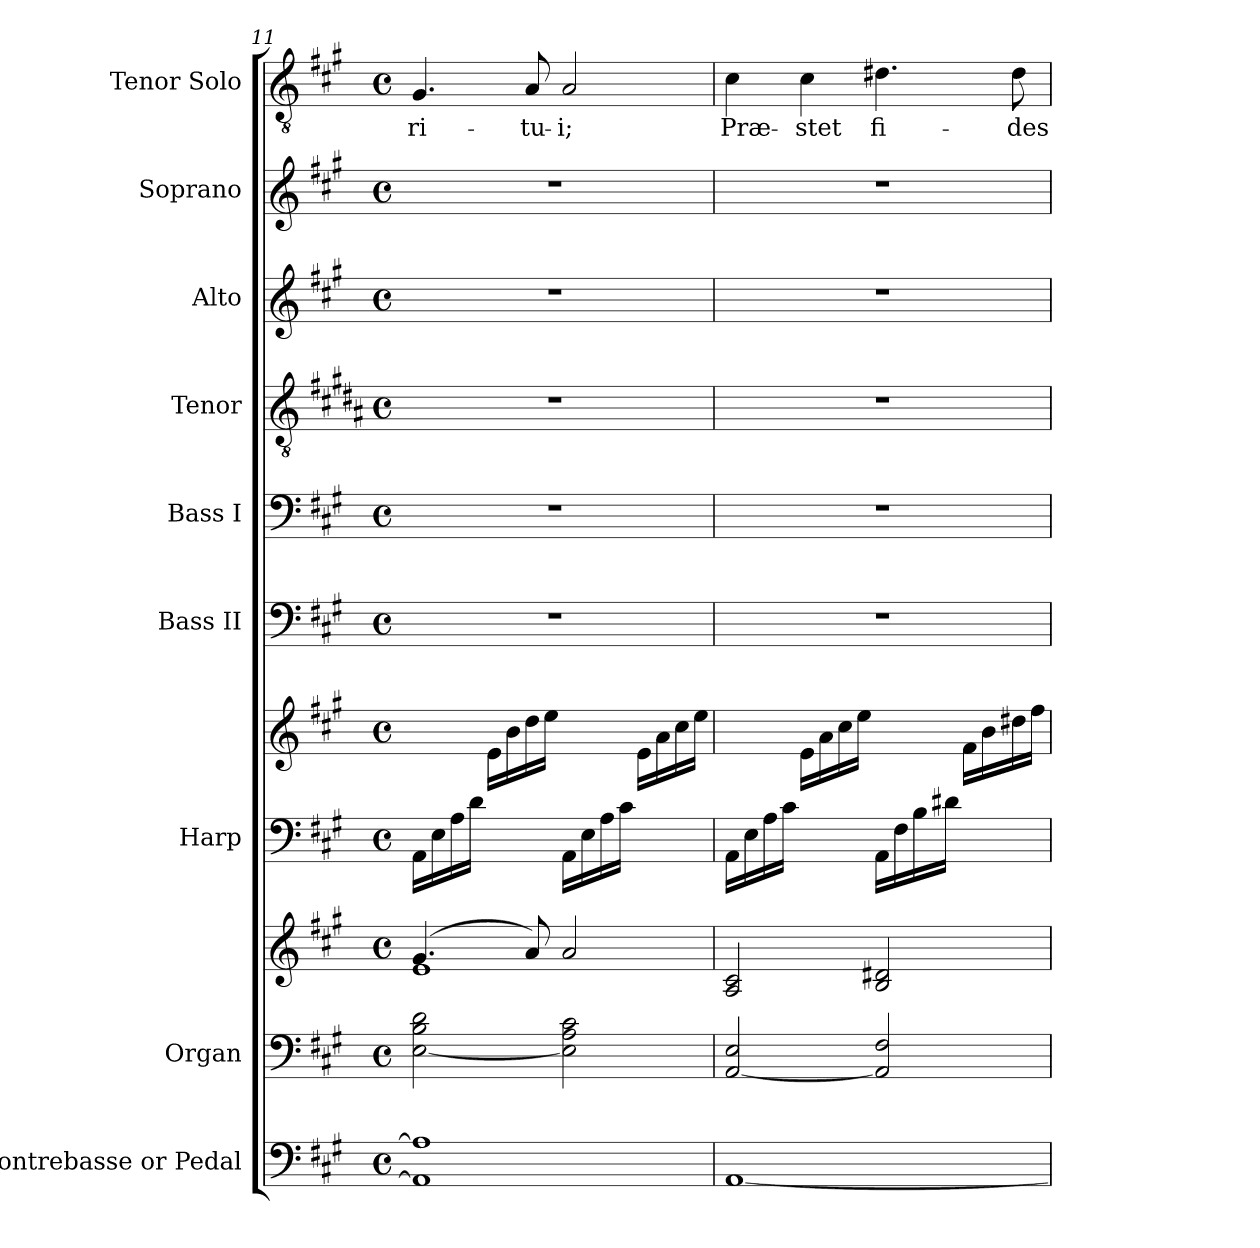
**kern	**kern	**kern	**kern	**kern	**kern	**kern	**kern	**kern	**kern	**kern	**text
*part9	*part8	*part8	*part7	*part7	*part6	*part5	*part4	*part3	*part2	*part1	*part1
*staff11	*staff10	*staff9	*staff8	*staff7	*staff6	*staff5	*staff4	*staff3	*staff2	*staff1	*staff1
*I"Contrebasse  or Pedal	*I"Organ	*	*I"Harp	*	*I"Bass II	*I"Bass I	*I"Tenor	*I"Alto	*I"Soprano	*I"Tenor Solo	*
*	*	*	*I'Hp	*	*I'B-II	*I'B-I	*I'T.	*I'A.	*I'S.	*I'Ts	*
*clefF4	*clefF4	*clefG2	*clefF4	*clefG2	*clefF4	*clefF4	*clefGv2	*clefG2	*clefG2	*clefGv2	*
*	*	*	*	*	*	*	*ITrd1c2	*	*	*	*
*k[f#c#g#]	*k[f#c#g#]	*k[f#c#g#]	*k[f#c#g#]	*k[f#c#g#]	*k[f#c#g#]	*k[f#c#g#]	*k[f#c#g#]	*k[f#c#g#]	*k[f#c#g#]	*k[f#c#g#]	*
*A:	*A:	*A:	*A:	*A:	*A:	*A:	*A:	*A:	*A:	*A:	*
*M4/4	*M4/4	*M4/4	*M4/4	*M4/4	*M4/4	*M4/4	*M4/4	*M4/4	*M4/4	*M4/4	*
*met(c)	*met(c)	*met(c)	*met(c)	*met(c)	*met(c)	*met(c)	*met(c)	*met(c)	*met(c)	*met(c)	*
=11	=11	=11	=11	=11	=11	=11	=11	=11	=11	=11	=11
*	*	*^	*	*^	*	*	*	*	*	*	*
!	!	!	!	!	!	!	!	!	!	!	!	!	!LO:LY:b
1AA] 1A]	[<2E\ 2B\ 2d\	(>4.g#/	1e	16AA\LL	1ryy	4ryy	1r	1r	1r	1r	1r	4.G#/	ri-
.	.	.	.	16E\	.	.	.	.	.	.	.	.	.
.	.	.	.	16A\	.	.	.	.	.	.	.	.	.
.	.	.	.	16d\JJ	.	.	.	.	.	.	.	.	.
.	.	.	.	4ryy	.	16e\LL	.	.	.	.	.	.	.
.	.	.	.	.	.	16b\	.	.	.	.	.	.	.
!	!	!	!	!	!	!	!	!	!	!	!	!	!LO:LY:b
.	.	8a/)	.	.	.	16dd\	.	.	.	.	.	8A/	-tu-
.	.	.	.	.	.	16ee\JJ	.	.	.	.	.	.	.
!	!	!	!	!	!	!	!	!	!	!	!	!	!LO:LY:b
.	2E\] 2A\ 2c#\	2a/	.	16AA\LL	.	4ryy	.	.	.	.	.	2A/	-i;
.	.	.	.	16E\	.	.	.	.	.	.	.	.	.
.	.	.	.	16A\	.	.	.	.	.	.	.	.	.
.	.	.	.	16c#\JJ	.	.	.	.	.	.	.	.	.
.	.	.	.	4ryy	.	16e\LL	.	.	.	.	.	.	.
.	.	.	.	.	.	16a\	.	.	.	.	.	.	.
.	.	.	.	.	.	16cc#\	.	.	.	.	.	.	.
.	.	.	.	.	.	16ee\JJ	.	.	.	.	.	.	.
*	*	*v	*v	*	*	*	*	*	*	*	*	*	*
=12	=12	=12	=12	=12	=12	=12	=12	=12	=12	=12	=12	=12
!	!	!	!	!	!	!	!	!	!	!	!	!LO:LY:b
[<1AA	[<2AA/ 2E/	2A/ 2c#/	16AA\LL	1ryy	4ryy	1r	1r	1r	1r	1r	4c#\	Præ-
.	.	.	16E\	.	.	.	.	.	.	.	.	.
.	.	.	16A\	.	.	.	.	.	.	.	.	.
.	.	.	16c#\JJ	.	.	.	.	.	.	.	.	.
!	!	!	!	!	!	!	!	!	!	!	!	!LO:LY:b
.	.	.	4ryy	.	16e\LL	.	.	.	.	.	4c#\	-stet
.	.	.	.	.	16a\	.	.	.	.	.	.	.
.	.	.	.	.	16cc#\	.	.	.	.	.	.	.
.	.	.	.	.	16ee\JJ	.	.	.	.	.	.	.
!	!	!	!	!	!	!	!	!	!	!	!	!LO:LY:b
.	2AA/] 2F#/	2B/ 2d#X/	16AA\LL	.	4ryy	.	.	.	.	.	4.d#X\	fi-
.	.	.	16F#\	.	.	.	.	.	.	.	.	.
.	.	.	16B\	.	.	.	.	.	.	.	.	.
.	.	.	16d#X\JJ	.	.	.	.	.	.	.	.	.
.	.	.	4ryy	.	16f#\LL	.	.	.	.	.	.	.
.	.	.	.	.	16b\	.	.	.	.	.	.	.
!	!	!	!	!	!	!	!	!	!	!	!	!LO:LY:b
.	.	.	.	.	16dd#X\	.	.	.	.	.	8d#\	-des
.	.	.	.	.	16ff#\JJ	.	.	.	.	.	.	.
*	*	*	*	*v	*v	*	*	*	*	*	*	*
=	=	=	=	=	=	=	=	=	=	=	=
*-	*-	*-	*-	*-	*-	*-	*-	*-	*-	*-	*-
